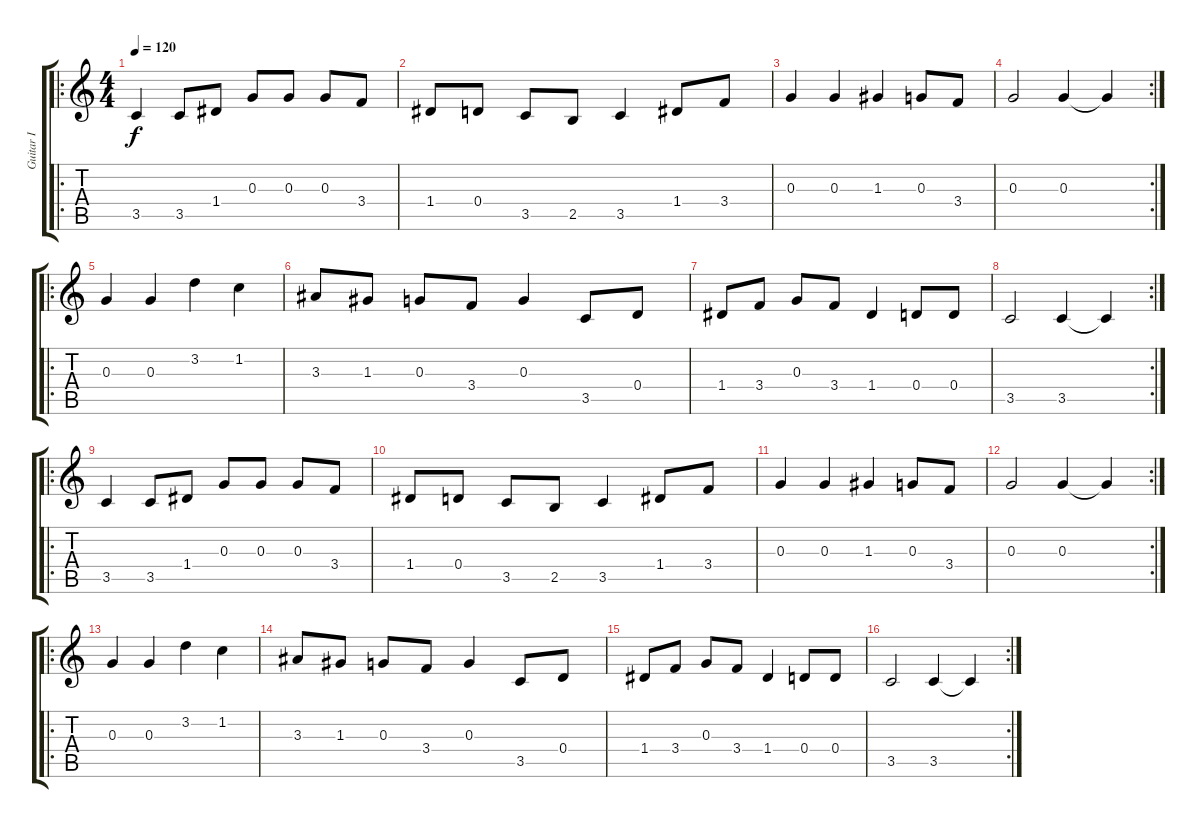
\track ("Guitar I" "Guitar I") {instrument distortionguitar}
\staff {score tabs}
\tuning (E4 B3 G3 D3 A2 E2) {hide}
\ro
\ts (4 4)
\tempo 120
\clef g2
\ks c
3.5.4{dy f instrument distortionguitar} 3.5.8 1.4.8 0.3.8 0.3.8 0.3.8 3.4.8 |
1.4.8 0.4.8 3.5.8 2.5.8 3.5.4 1.4.8 3.4.8 |
0.3.4 0.3.4 1.3.4 0.3.8 3.4.8 |
\rc 2
0.3.2 0.3.4 0.3{t}.4 |
\ro
0.3.4 0.3.4 3.2.4 1.2.4 |
3.3.8 1.3.8 0.3.8 3.4.8 0.3.4 3.5.8 0.4.8 |
1.4.8 3.4.8 0.3.8 3.4.8 1.4.4 0.4.8 0.4.8 |
\rc 2
3.5.2 3.5.4 3.5{t}.4 |
\ro
3.5.4 3.5.8 1.4.8 0.3.8 0.3.8 0.3.8 3.4.8 |
1.4.8 0.4.8 3.5.8 2.5.8 3.5.4 1.4.8 3.4.8 |
0.3.4 0.3.4 1.3.4 0.3.8 3.4.8 |
\rc 2
0.3.2 0.3.4 0.3{t}.4 |
\ro
0.3.4 0.3.4 3.2.4 1.2.4 |
3.3.8 1.3.8 0.3.8 3.4.8 0.3.4 3.5.8 0.4.8 |
1.4.8 3.4.8 0.3.8 3.4.8 1.4.4 0.4.8 0.4.8 |
\rc 2
3.5.2 3.5.4 3.5{t}.4
